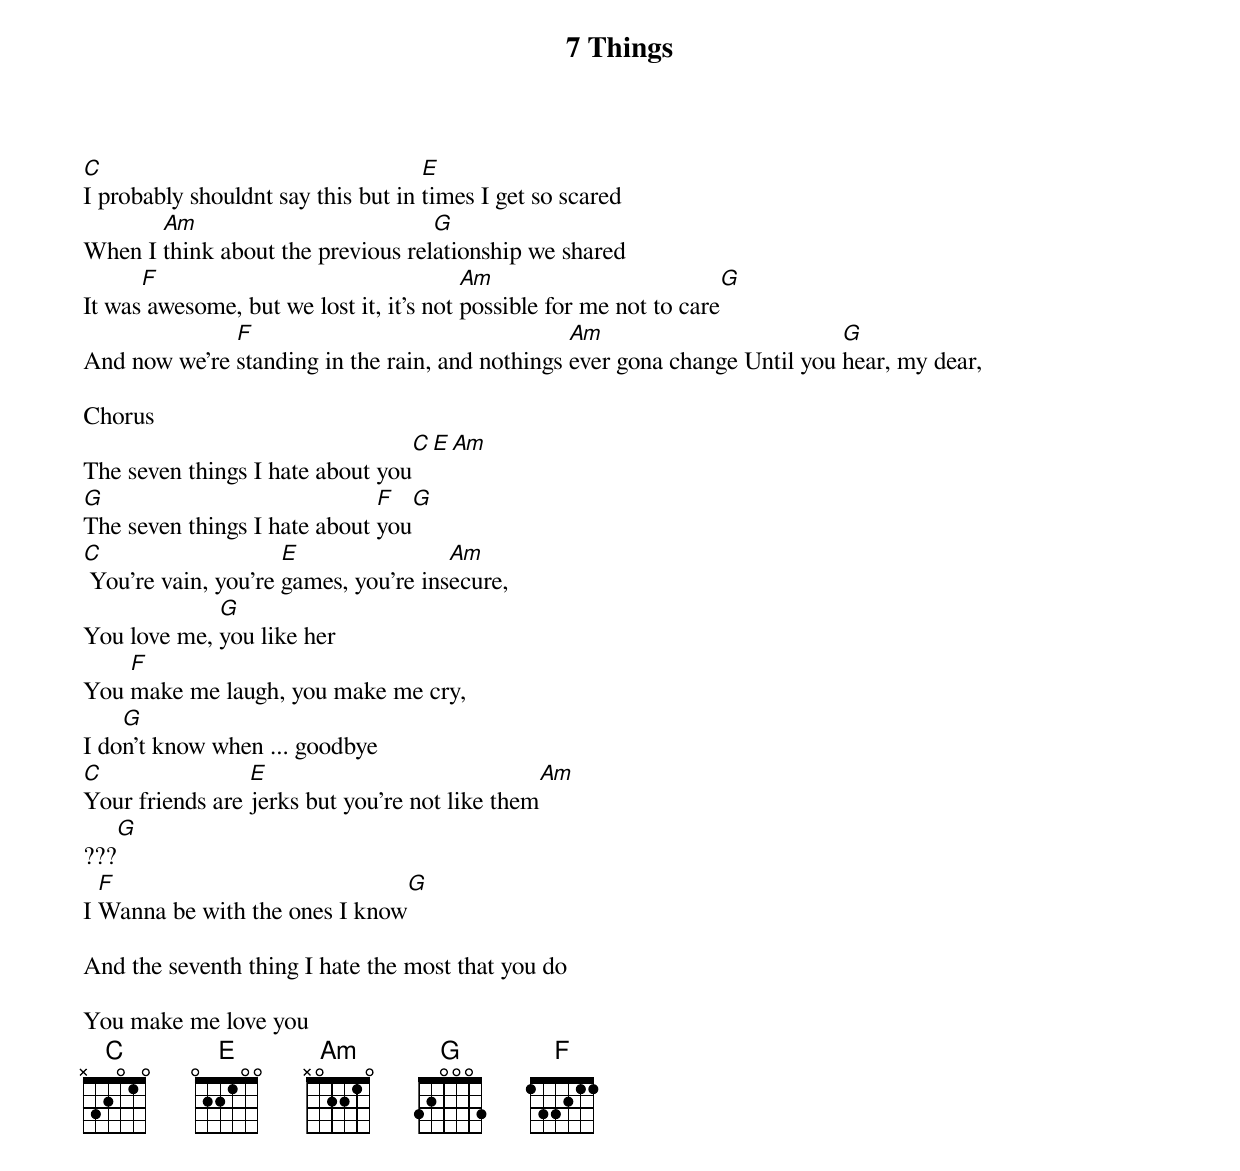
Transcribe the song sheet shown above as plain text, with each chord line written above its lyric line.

7 Things

C                                   E
I probably shouldnt say this but in times I get so scared
       Am                          G
When I think about the previous relationship we shared
      F                                  Am                         G
It was awesome, but we lost it, it's not possible for me not to care
              F                                  Am                         G
And now we're standing in the rain, and nothings ever gona change Until you hear, my dear,

Chorus
                                  C E Am
The seven things I hate about you
G                             F      G
The seven things I hate about you
C                    E                Am
 You're vain, you're games, you're insecure,
             G
You love me, you like her
    F
You make me laugh, you make me cry,
    G
I don't know when ... goodbye
C                E                              Am
Your friends are jerks but you're not like them
    G
???
  F                            G
I Wanna be with the ones I know

And the seventh thing I hate the most that you do

You make me love you
